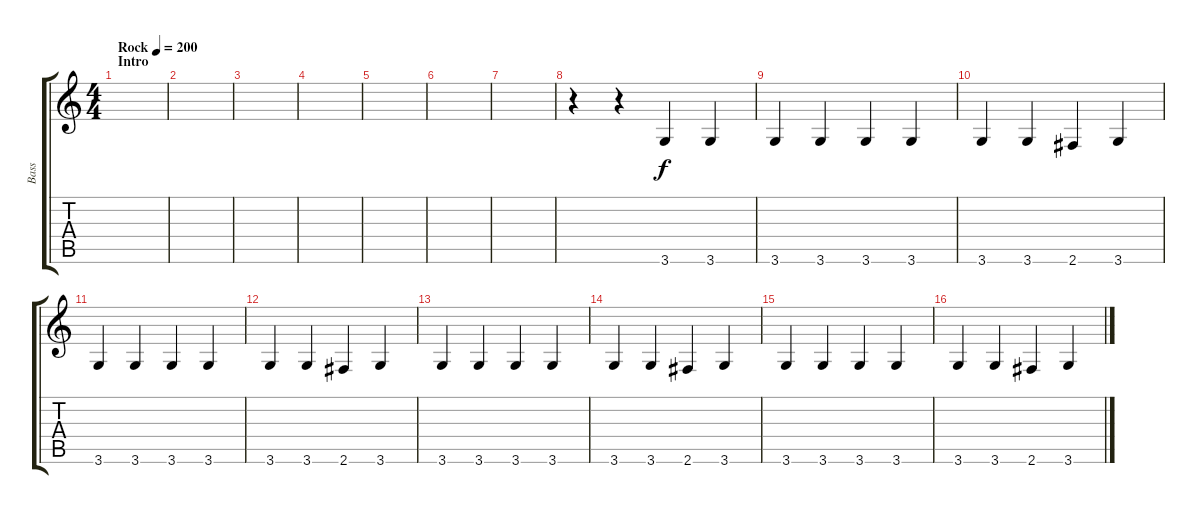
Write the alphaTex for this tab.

\track ("Bass" "Bass") {instrument electricbasspick}
\staff {score tabs}
\tuning (E4 B3 G3 D3 A2 E2) {hide}
\ts (4 4)
\section ("" "Intro")
\tempo (200 "Rock")
\clef g2
\ks c
|
|
|
|
|
|
|
r.4 r.4 3.6.4 3.6.4 |
3.6.4 3.6.4 3.6.4 3.6.4 |
3.6.4 3.6.4 2.6.4 3.6.4 |
3.6.4 3.6.4 3.6.4 3.6.4 |
3.6.4 3.6.4 2.6.4 3.6.4 |
3.6.4 3.6.4 3.6.4 3.6.4 |
3.6.4 3.6.4 2.6.4 3.6.4 |
3.6.4 3.6.4 3.6.4 3.6.4 |
3.6.4 3.6.4 2.6.4 3.6.4
